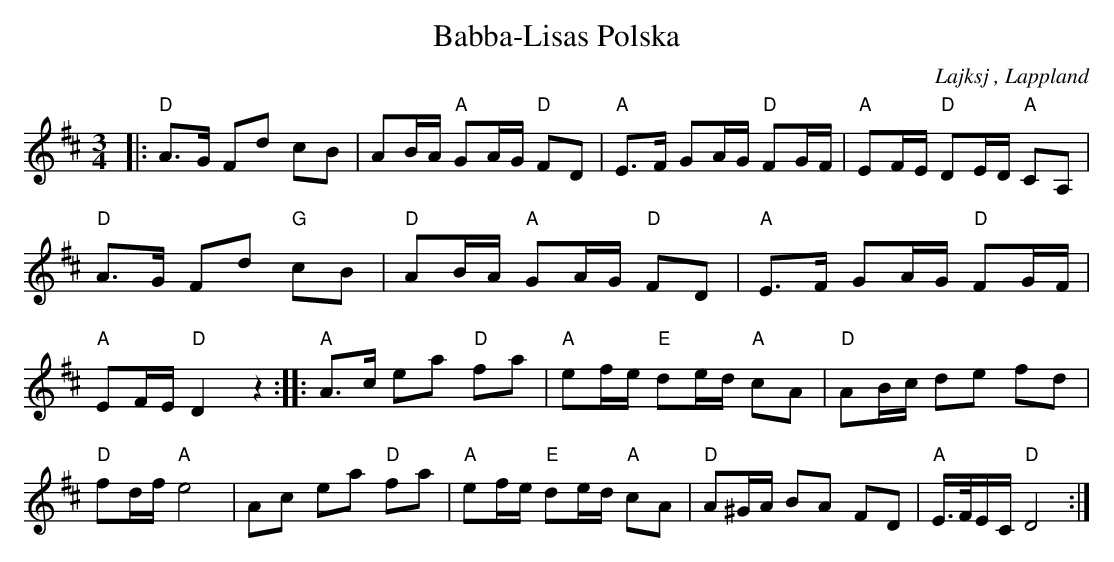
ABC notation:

X:1
T:Babba-Lisas Polska
O:Lajksj , Lappland
M:3/4
L:1/16
K:D
|:"D" A3G F2d2 c2B2|A2BA "A" G2AG "D" F2D2|"A" E3F G2AG "D" F2GF|"A" E2FE "D" D2ED "A" C2A,2|"D" A3G F2d2 "G" c2B2|"D" A2BA "A" G2AG "D" F2D2|"A" E3F G2AG "D" F2GF|"A" E2FE "D" D4 z4::"A" A3c e2a2 "D" f2a2|"A" e2fe "E" d2ed "A" c2A2|"D" A2Bc d2e2 f2d2|"D" f2df "A" e8|A2c2 e2a2 "D" f2a2|"A" e2fe "E" d2ed "A" c2A2 |"D" A2^GA B2A2 F2D2| "A" E3/2F1/2EC "D" D8:|
